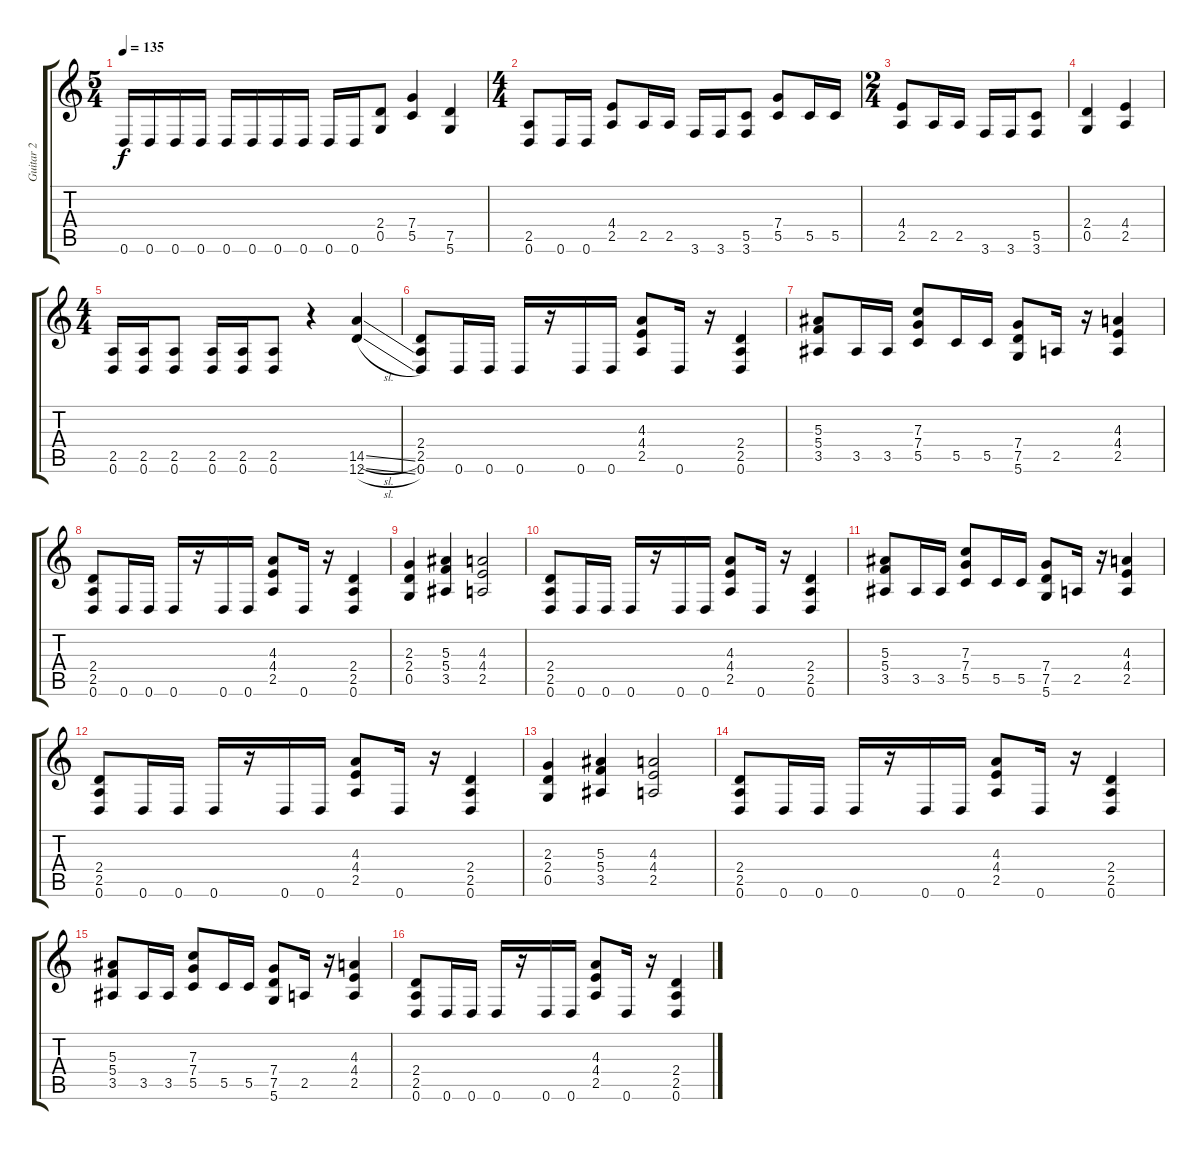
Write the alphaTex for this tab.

\track ("Guitar 2" "Guitar 2") {instrument distortionguitar}
\staff {score tabs}
\tuning (D4 A3 F3 C3 G2 D2) {hide}
\ts (5 4)
\tempo 135
\clef g2
\ks c
0.6.16{dy f} 0.6.16 0.6.16 0.6.16 0.6.16 0.6.16 0.6.16 0.6.16 0.6.16 0.6.16 (2.4 0.5).8 (7.4 5.5).4 (7.5 5.6).4 |
\ts (4 4)
(2.5 0.6).8 0.6.16 0.6.16 (4.4 2.5).8 2.5.16 2.5.16 3.6.16 3.6.16 (5.5 3.6).8 (7.4 5.5).8 5.5.16 5.5.16 |
\ts (2 4)
(4.4 2.5).8 2.5.16 2.5.16 3.6.16 3.6.16 (5.5 3.6).8 |
(2.4 0.5).4 (4.4 2.5).4 |
\ts (4 4)
(2.5 0.6).16 (2.5 0.6).16 (2.5 0.6).8 (2.5 0.6).16 (2.5 0.6).16 (2.5 0.6).8 r.4 (14.5{sl} 12.6{sl}).4 |
(2.4 2.5 0.6).8 0.6.16 0.6.16 0.6.16 r.16 0.6.16 0.6.16 (4.3 4.4 2.5).8 0.6.16 r.16 (2.4 2.5 0.6).4 |
(5.3 5.4 3.5).8 3.5.16 3.5.16 (7.3 7.4 5.5).8 5.5.16 5.5.16 (7.4 7.5 5.6).8 2.5.16 r.16 (4.3 4.4 2.5).4 |
(2.4 2.5 0.6).8 0.6.16 0.6.16 0.6.16 r.16 0.6.16 0.6.16 (4.3 4.4 2.5).8 0.6.16 r.16 (2.4 2.5 0.6).4 |
(2.3 2.4 0.5).4 (5.3 5.4 3.5).4 (4.3 4.4 2.5).2 |
(2.4 2.5 0.6).8 0.6.16 0.6.16 0.6.16 r.16 0.6.16 0.6.16 (4.3 4.4 2.5).8 0.6.16 r.16 (2.4 2.5 0.6).4 |
(5.3 5.4 3.5).8 3.5.16 3.5.16 (7.3 7.4 5.5).8 5.5.16 5.5.16 (7.4 7.5 5.6).8 2.5.16 r.16 (4.3 4.4 2.5).4 |
(2.4 2.5 0.6).8 0.6.16 0.6.16 0.6.16 r.16 0.6.16 0.6.16 (4.3 4.4 2.5).8 0.6.16 r.16 (2.4 2.5 0.6).4 |
(2.3 2.4 0.5).4 (5.3 5.4 3.5).4 (4.3 4.4 2.5).2 |
(2.4 2.5 0.6).8 0.6.16 0.6.16 0.6.16 r.16 0.6.16 0.6.16 (4.3 4.4 2.5).8 0.6.16 r.16 (2.4 2.5 0.6).4 |
(5.3 5.4 3.5).8 3.5.16 3.5.16 (7.3 7.4 5.5).8 5.5.16 5.5.16 (7.4 7.5 5.6).8 2.5.16 r.16 (4.3 4.4 2.5).4 |
(2.4 2.5 0.6).8 0.6.16 0.6.16 0.6.16 r.16 0.6.16 0.6.16 (4.3 4.4 2.5).8 0.6.16 r.16 (2.4 2.5 0.6).4
